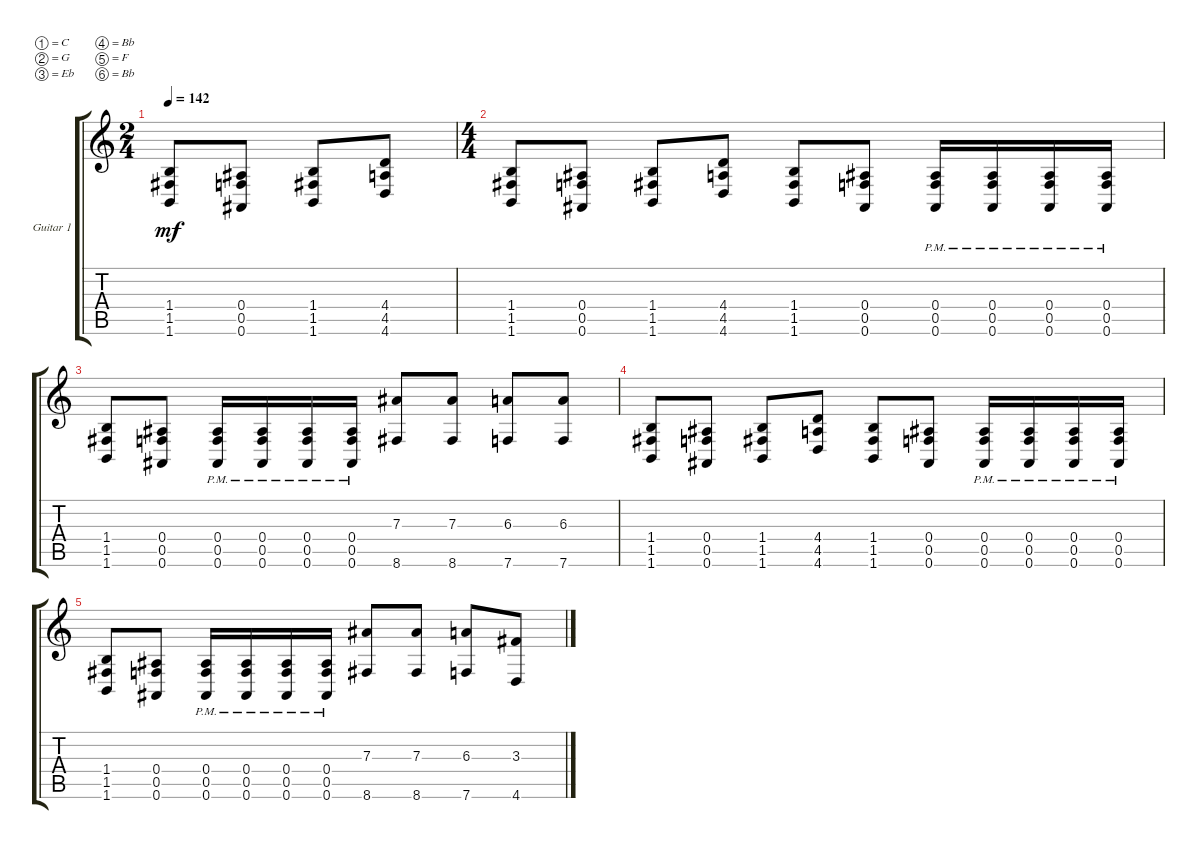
\defaultSystemsLayout 4
\bracketExtendMode groupsimilarinstruments
\firstSystemTrackNameOrientation horizontal
\otherSystemsTrackNameOrientation horizontal
\track ("Guitar 1" "Guitar 1") {instrument overdrivenguitar}
\staff {score tabs}
\tuning (C4 G3 Eb3 Bb2 F2 Bb1)
\ts (2 4)
\tempo 142
\clef g2
\ks c
(1.6 1.5 1.4).8{dy mf} (0.4 0.5 0.6).8 (1.6 1.5 1.4).8 (4.4 4.5 4.6).8 |
\ts (4 4)
(1.6 1.5 1.4).8 (0.4 0.5 0.6).8 (1.6 1.5 1.4).8 (4.4 4.5 4.6).8 (1.4 1.5 1.6).8 (0.6 0.5 0.4).8 (0.4{pm} 0.5{pm} 0.6{pm}).16 (0.4{pm} 0.5{pm} 0.6{pm}).16 (0.4{pm} 0.5{pm} 0.6{pm}).16 (0.4{pm} 0.5{pm} 0.6{pm}).16 |
(1.4 1.5 1.6).8 (0.6 0.5 0.4).8 (0.4{pm} 0.5{pm} 0.6{pm}).16 (0.4{pm} 0.5{pm} 0.6{pm}).16 (0.4{pm} 0.5{pm} 0.6{pm}).16 (0.4{pm} 0.5{pm} 0.6{pm}).16 (7.3 8.6).8 (7.3 8.6).8 (6.3 7.6).8 (6.3 7.6).8 |
(1.6 1.5 1.4).8 (0.4 0.5 0.6).8 (1.6 1.5 1.4).8 (4.4 4.5 4.6).8 (1.4 1.5 1.6).8 (0.6 0.5 0.4).8 (0.4{pm} 0.5{pm} 0.6{pm}).16 (0.4{pm} 0.5{pm} 0.6{pm}).16 (0.4{pm} 0.5{pm} 0.6{pm}).16 (0.4{pm} 0.5{pm} 0.6{pm}).16 |
(1.4 1.5 1.6).8 (0.6 0.5 0.4).8 (0.4{pm} 0.5{pm} 0.6{pm}).16 (0.4{pm} 0.5{pm} 0.6{pm}).16 (0.4{pm} 0.5{pm} 0.6{pm}).16 (0.4{pm} 0.5{pm} 0.6{pm}).16 (7.3 8.6).8 (7.3 8.6).8 (6.3 7.6).8 (3.3 4.6).8
